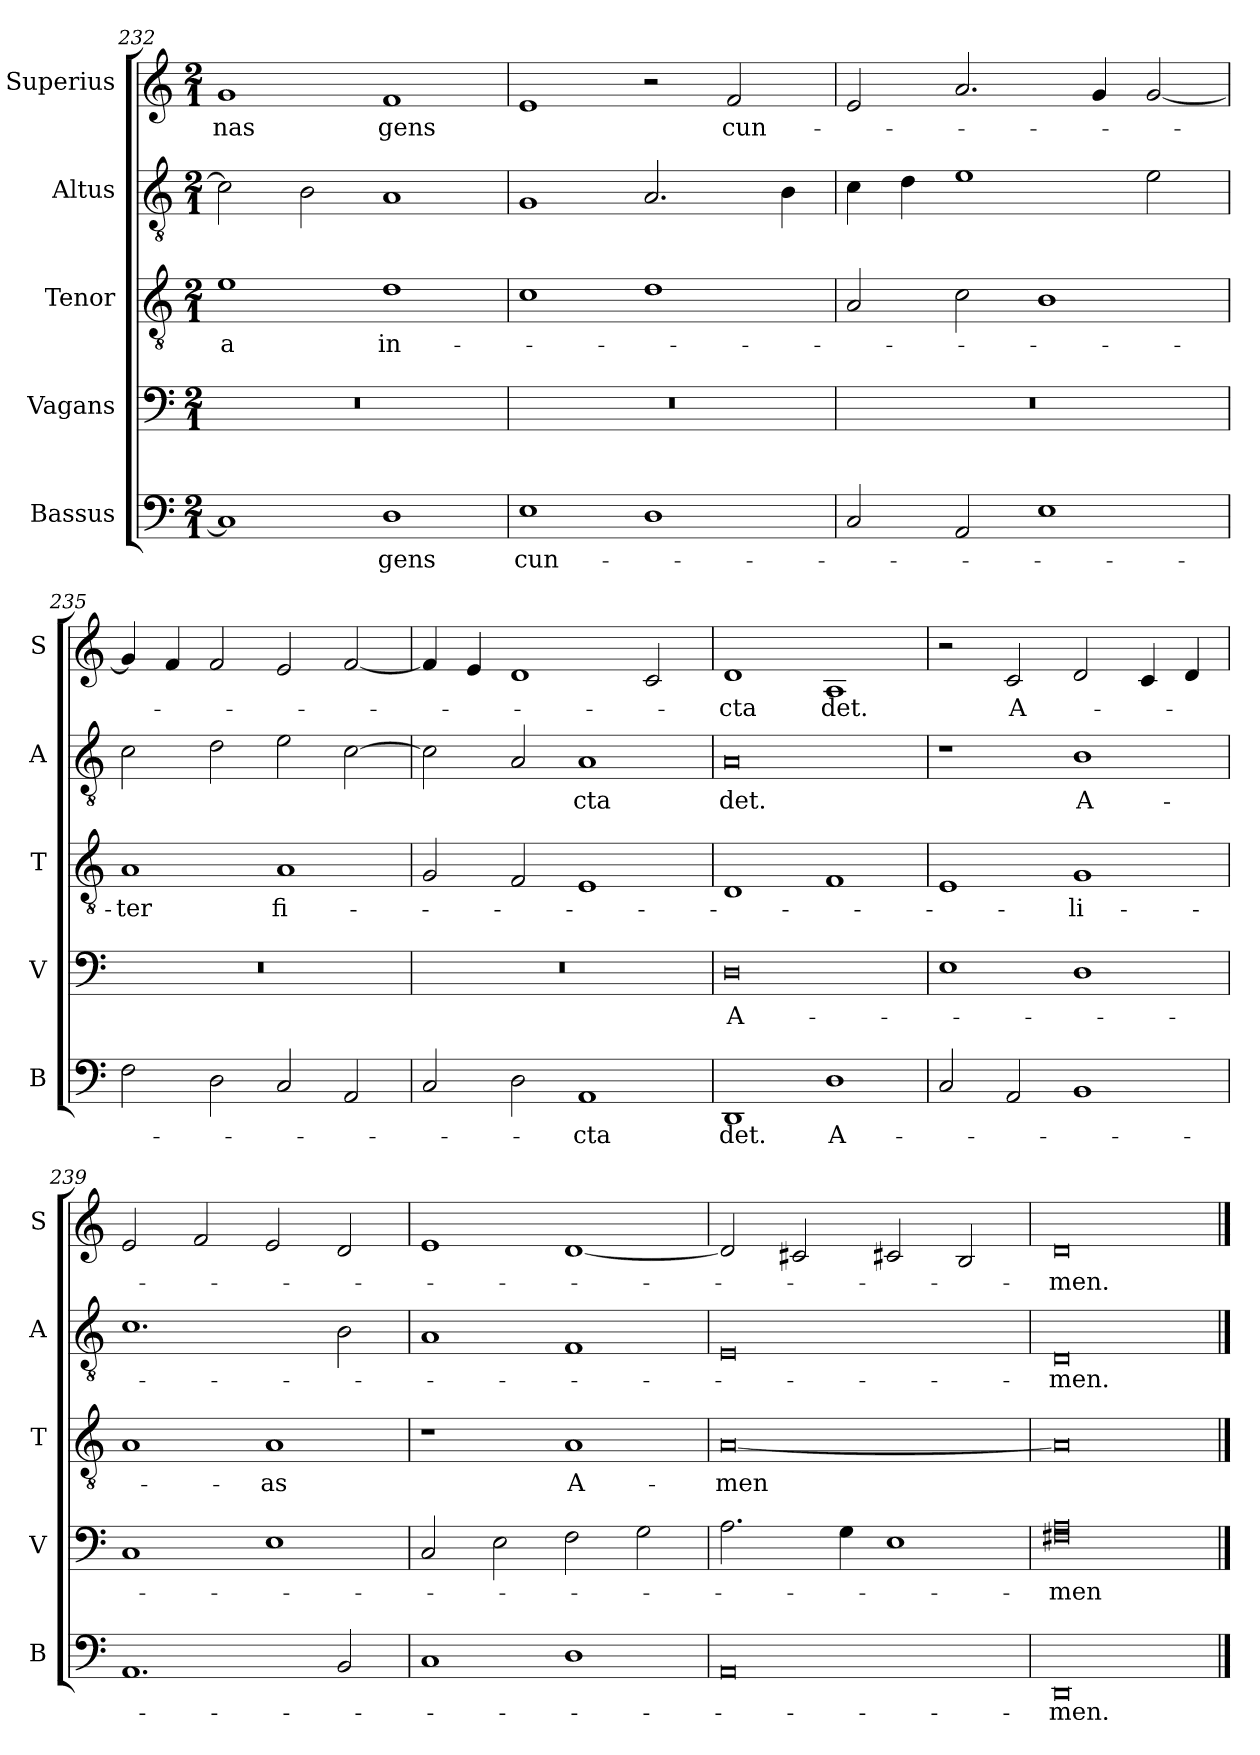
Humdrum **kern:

**kern	**text	**kern	**text	**kern	**text	**kern	**text	**kern	**text
*part5	*part5	*part4	*part4	*part3	*part3	*part2	*part2	*part1	*part1
*staff5	*staff5	*staff4	*staff4	*staff3	*staff3	*staff2	*staff2	*staff1	*staff1
*I"Bassus	*	*I"Vagans	*	*I"Tenor	*	*I"Altus	*	*I"Superius	*
*I'B	*	*I'V	*	*I'T	*	*I'A	*	*I'S	*
*clefF4	*	*clefF4	*	*clefGv2	*	*clefGv2	*	*clefG2	*
*k[]	*	*k[]	*	*k[]	*	*k[]	*	*k[]	*
*M2/1	*	*M2/1	*	*M2/1	*	*M2/1	*	*M2/1	*
=232	=232	=232	=232	=232	=232	=232	=232	=232	=232
1C]	.	0r	.	1e	-a	2c\]	.	1g	-nas
.	.	.	.	.	.	2B\	.	.	.
1D	gens	.	.	1d	in-	1A	.	1f	gens
=233	=233	=233	=233	=233	=233	=233	=233	=233	=233
1E	cun-	0r	.	1c	.	1G	.	1e	.
1D	.	.	.	1d	.	2.A/	.	2r	.
.	.	.	.	.	.	.	.	2f/	cun-
.	.	.	.	.	.	4B\	.	.	.
=234	=234	=234	=234	=234	=234	=234	=234	=234	=234
2C/	.	0r	.	2A/	.	4c\	.	2e/	.
.	.	.	.	.	.	4d\	.	.	.
2AA/	.	.	.	2c\	.	1e	.	2.a/	.
1E	.	.	.	1B	.	.	.	.	.
.	.	.	.	.	.	.	.	4g/	.
.	.	.	.	.	.	2e\	.	[2g/	.
=235	=235	=235	=235	=235	=235	=235	=235	=235	=235
2F\	.	0r	.	1A	-ter	2c\	.	4g/]	.
.	.	.	.	.	.	.	.	4f/	.
2D\	.	.	.	.	.	2d\	.	2f/	.
2C/	.	.	.	1A	fi-	2e\	.	2e/	.
2AA/	.	.	.	.	.	[2c\	.	[2f/	.
=236	=236	=236	=236	=236	=236	=236	=236	=236	=236
2C/	.	0r	.	2G/	.	2c\]	.	4f/]	.
.	.	.	.	.	.	.	.	4e/	.
2D\	.	.	.	2F/	.	2A/	.	1d	.
1AA	-cta	.	.	1E	.	1A	-cta	.	.
.	.	.	.	.	.	.	.	2c/	.
=237	=237	=237	=237	=237	=237	=237	=237	=237	=237
1DD	det.	0D	A-	1D	.	0A	det.	1d	-cta
1D	A-	.	.	1F	.	.	.	1A	det.
=238	=238	=238	=238	=238	=238	=238	=238	=238	=238
2C/	.	1E	.	1E	.	1r	.	2r	.
2AA/	.	.	.	.	.	.	.	2c/	A-
1BB	.	1D	.	1G	-li-	1B	A-	2d/	.
.	.	.	.	.	.	.	.	4c/	.
.	.	.	.	.	.	.	.	4d/	.
=239	=239	=239	=239	=239	=239	=239	=239	=239	=239
1.AA	.	1C	.	1A	.	1.c	.	2e/	.
.	.	.	.	.	.	.	.	2f/	.
.	.	1E	.	1A	-as	.	.	2e/	.
2BB/	.	.	.	.	.	2B\	.	2d/	.
=240	=240	=240	=240	=240	=240	=240	=240	=240	=240
1C	.	2C/	.	1r	.	1A	.	1e	.
.	.	2E\	.	.	.	.	.	.	.
1D	.	2F\	.	1A	A-	1F	.	[1d	.
.	.	2G\	.	.	.	.	.	.	.
=241	=241	=241	=241	=241	=241	=241	=241	=241	=241
0AA	.	2.A\	.	[0A	-men	0E	.	2d/]	.
.	.	.	.	.	.	.	.	2c#X/	.
.	.	4G\	.	.	.	.	.	.	.
.	.	1E	.	.	.	.	.	2c#X/	.
.	.	.	.	.	.	.	.	2B/	.
=242	=242	=242	=242	=242	=242	=242	=242	=242	=242
*	*	*^	*	*	*	*	*	*	*
0DD	-men.	0F#X\	0A/	-men	0A]	.	0D	-men.	0d	-men.
*	*	*v	*v	*	*	*	*	*	*	*
==	==	==	==	==	==	==	==	==	==
*-	*-	*-	*-	*-	*-	*-	*-	*-	*-
